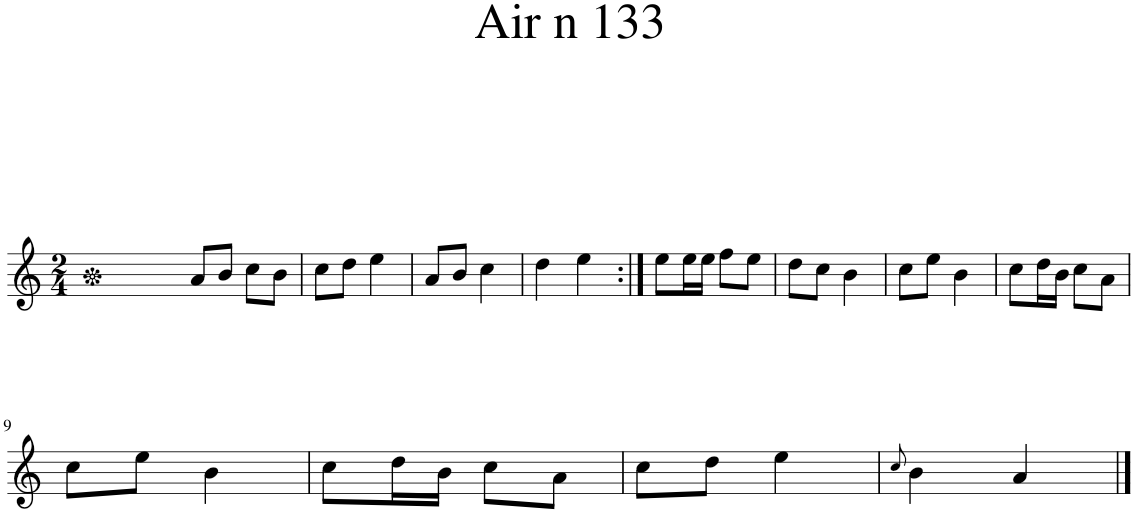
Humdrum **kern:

**kern
*part1
*staff1
*I"Piano
*I'Pno.
*clefG2
*k[]
*M2/4
=1
8a/L
8b/J
8cc\L
8b\J
=2
8cc\L
8dd\J
4ee\
=3
8a/L
8b/J
4cc\
=4
4dd\
4ee\
=5:|!
8ee\L
16ee\L
16ee\JJ
8ff\L
8ee\J
=6
8dd\L
8cc\J
4b\
=7
8cc\L
8ee\J
4b\
=8
8cc\L
16dd\L
16b\JJ
8cc\L
8a\J
!!LO:LB:g=z
=9
8cc\L
8ee\J
4b\
=10
8cc\L
16dd\L
16b\JJ
8cc\L
8a\J
=11
8cc\L
8dd\J
4ee\
=12
8qcc/
4b\
4a/
==
*-
